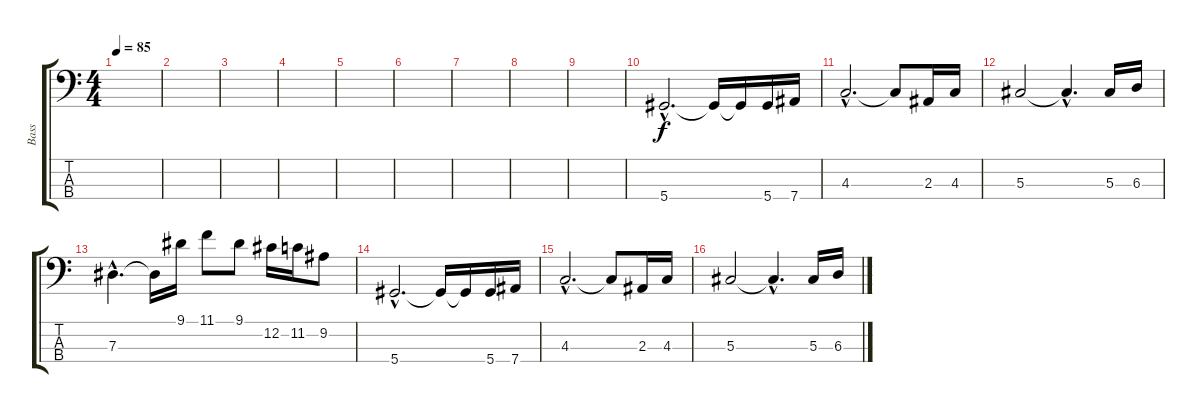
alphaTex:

\track ("Bass" "Bass") {instrument electricbassfinger}
\staff {score tabs}
\tuning (Gb2 Db2 Ab1 Eb1) {hide}
\ts (4 4)
\tempo 85
\clef f4
\ks c
|
|
|
|
|
|
|
|
|
5.4{hac}.2{d} 5.4{t}.16 5.4{t}.16 5.4.16 7.4.16 |
4.3{hac}.2{d} 4.3{t}.8 2.3.16 4.3.16 |
5.3.2 5.3{hac t}.4{d} 5.3.16 6.3.16 |
7.3{hac}.4{d} 7.3{t}.16 9.1.16 11.1.8 9.1.8 12.2.16 11.2.16 9.2.8 |
5.4{hac}.2{d} 5.4{t}.16 5.4{t}.16 5.4.16 7.4.16 |
4.3{hac}.2{d} 4.3{t}.8 2.3.16 4.3.16 |
5.3.2 5.3{hac t}.4{d} 5.3.16 6.3.16
